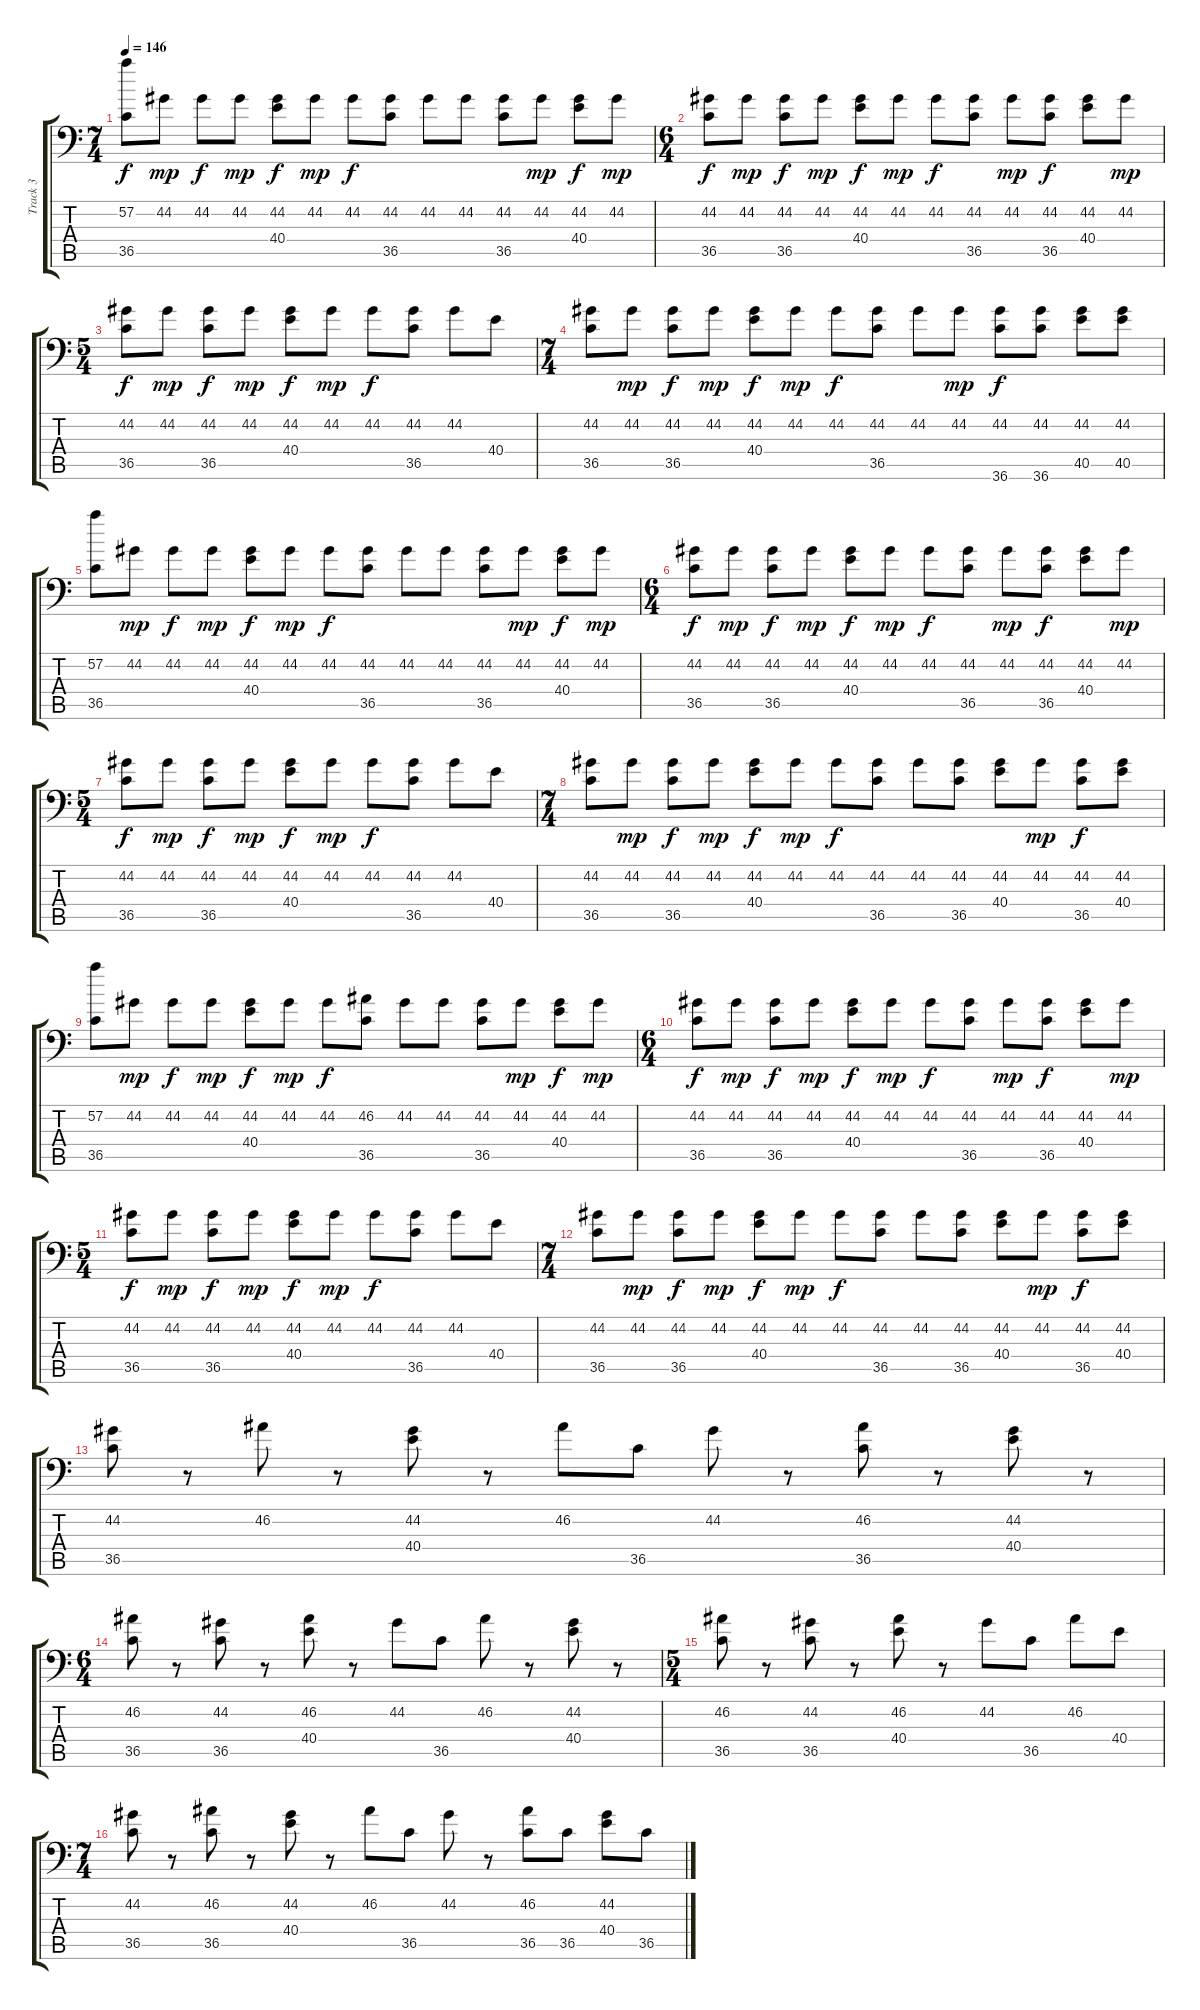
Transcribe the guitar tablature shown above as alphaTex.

\track ("Track 3" "Track 3") {instrument acousticgrandpiano}
\staff {score tabs}
\tuning (C-1 C-1 C-1 C-1 C-1 C-1) {hide}
\ts (7 4)
\tempo 146
\clef f4
\ks c
(57.2 36.5).8{dy f} 44.2.8{dy mp} 44.2.8{dy f} 44.2.8{dy mp} (44.2 40.4).8{dy f} 44.2.8{dy mp} 44.2.8{dy f} (44.2 36.5).8 44.2.8 44.2.8 (44.2 36.5).8 44.2.8{dy mp} (44.2 40.4).8{dy f} 44.2.8{dy mp} |
\ts (6 4)
(44.2 36.5).8{dy f} 44.2.8{dy mp} (44.2 36.5).8{dy f} 44.2.8{dy mp} (44.2 40.4).8{dy f} 44.2.8{dy mp} 44.2.8{dy f} (44.2 36.5).8 44.2.8{dy mp} (44.2 36.5).8{dy f} (44.2 40.4).8 44.2.8{dy mp} |
\ts (5 4)
(44.2 36.5).8{dy f} 44.2.8{dy mp} (44.2 36.5).8{dy f} 44.2.8{dy mp} (44.2 40.4).8{dy f} 44.2.8{dy mp} 44.2.8{dy f} (44.2 36.5).8 44.2.8 40.4.8 |
\ts (7 4)
(44.2 36.5).8 44.2.8{dy mp} (44.2 36.5).8{dy f} 44.2.8{dy mp} (44.2 40.4).8{dy f} 44.2.8{dy mp} 44.2.8{dy f} (44.2 36.5).8 44.2.8 44.2.8{dy mp} (44.2 36.6).8{dy f} (44.2 36.6).8 (44.2 40.5).8 (44.2 40.5).8 |
(57.2 36.5).8 44.2.8{dy mp} 44.2.8{dy f} 44.2.8{dy mp} (44.2 40.4).8{dy f} 44.2.8{dy mp} 44.2.8{dy f} (44.2 36.5).8 44.2.8 44.2.8 (44.2 36.5).8 44.2.8{dy mp} (44.2 40.4).8{dy f} 44.2.8{dy mp} |
\ts (6 4)
(44.2 36.5).8{dy f} 44.2.8{dy mp} (44.2 36.5).8{dy f} 44.2.8{dy mp} (44.2 40.4).8{dy f} 44.2.8{dy mp} 44.2.8{dy f} (44.2 36.5).8 44.2.8{dy mp} (44.2 36.5).8{dy f} (44.2 40.4).8 44.2.8{dy mp} |
\ts (5 4)
(44.2 36.5).8{dy f} 44.2.8{dy mp} (44.2 36.5).8{dy f} 44.2.8{dy mp} (44.2 40.4).8{dy f} 44.2.8{dy mp} 44.2.8{dy f} (44.2 36.5).8 44.2.8 40.4.8 |
\ts (7 4)
(44.2 36.5).8 44.2.8{dy mp} (44.2 36.5).8{dy f} 44.2.8{dy mp} (44.2 40.4).8{dy f} 44.2.8{dy mp} 44.2.8{dy f} (44.2 36.5).8 44.2.8 (44.2 36.5).8 (44.2 40.4).8 44.2.8{dy mp} (44.2 36.5).8{dy f} (44.2 40.4).8 |
(57.2 36.5).8 44.2.8{dy mp} 44.2.8{dy f} 44.2.8{dy mp} (44.2 40.4).8{dy f} 44.2.8{dy mp} 44.2.8{dy f} (46.2 36.5).8 44.2.8 44.2.8 (44.2 36.5).8 44.2.8{dy mp} (44.2 40.4).8{dy f} 44.2.8{dy mp} |
\ts (6 4)
(44.2 36.5).8{dy f} 44.2.8{dy mp} (44.2 36.5).8{dy f} 44.2.8{dy mp} (44.2 40.4).8{dy f} 44.2.8{dy mp} 44.2.8{dy f} (44.2 36.5).8 44.2.8{dy mp} (44.2 36.5).8{dy f} (44.2 40.4).8 44.2.8{dy mp} |
\ts (5 4)
(44.2 36.5).8{dy f} 44.2.8{dy mp} (44.2 36.5).8{dy f} 44.2.8{dy mp} (44.2 40.4).8{dy f} 44.2.8{dy mp} 44.2.8{dy f} (44.2 36.5).8 44.2.8 40.4.8 |
\ts (7 4)
(44.2 36.5).8 44.2.8{dy mp} (44.2 36.5).8{dy f} 44.2.8{dy mp} (44.2 40.4).8{dy f} 44.2.8{dy mp} 44.2.8{dy f} (44.2 36.5).8 44.2.8 (44.2 36.5).8 (44.2 40.4).8 44.2.8{dy mp} (44.2 36.5).8{dy f} (44.2 40.4).8 |
(44.2 36.5).8 r.8 46.2.8 r.8 (44.2 40.4).8 r.8 46.2.8 36.5.8 44.2.8 r.8 (46.2 36.5).8 r.8 (44.2 40.4).8 r.8 |
\ts (6 4)
(46.2 36.5).8 r.8 (44.2 36.5).8 r.8 (46.2 40.4).8 r.8 44.2.8 36.5.8 46.2.8 r.8 (44.2 40.4).8 r.8 |
\ts (5 4)
(46.2 36.5).8 r.8 (44.2 36.5).8 r.8 (46.2 40.4).8 r.8 44.2.8 36.5.8 46.2.8 40.4.8 |
\ts (7 4)
(44.2 36.5).8 r.8 (46.2 36.5).8 r.8 (44.2 40.4).8 r.8 46.2.8 36.5.8 44.2.8 r.8 (46.2 36.5).8 36.5.8 (44.2 40.4).8 36.5.8
